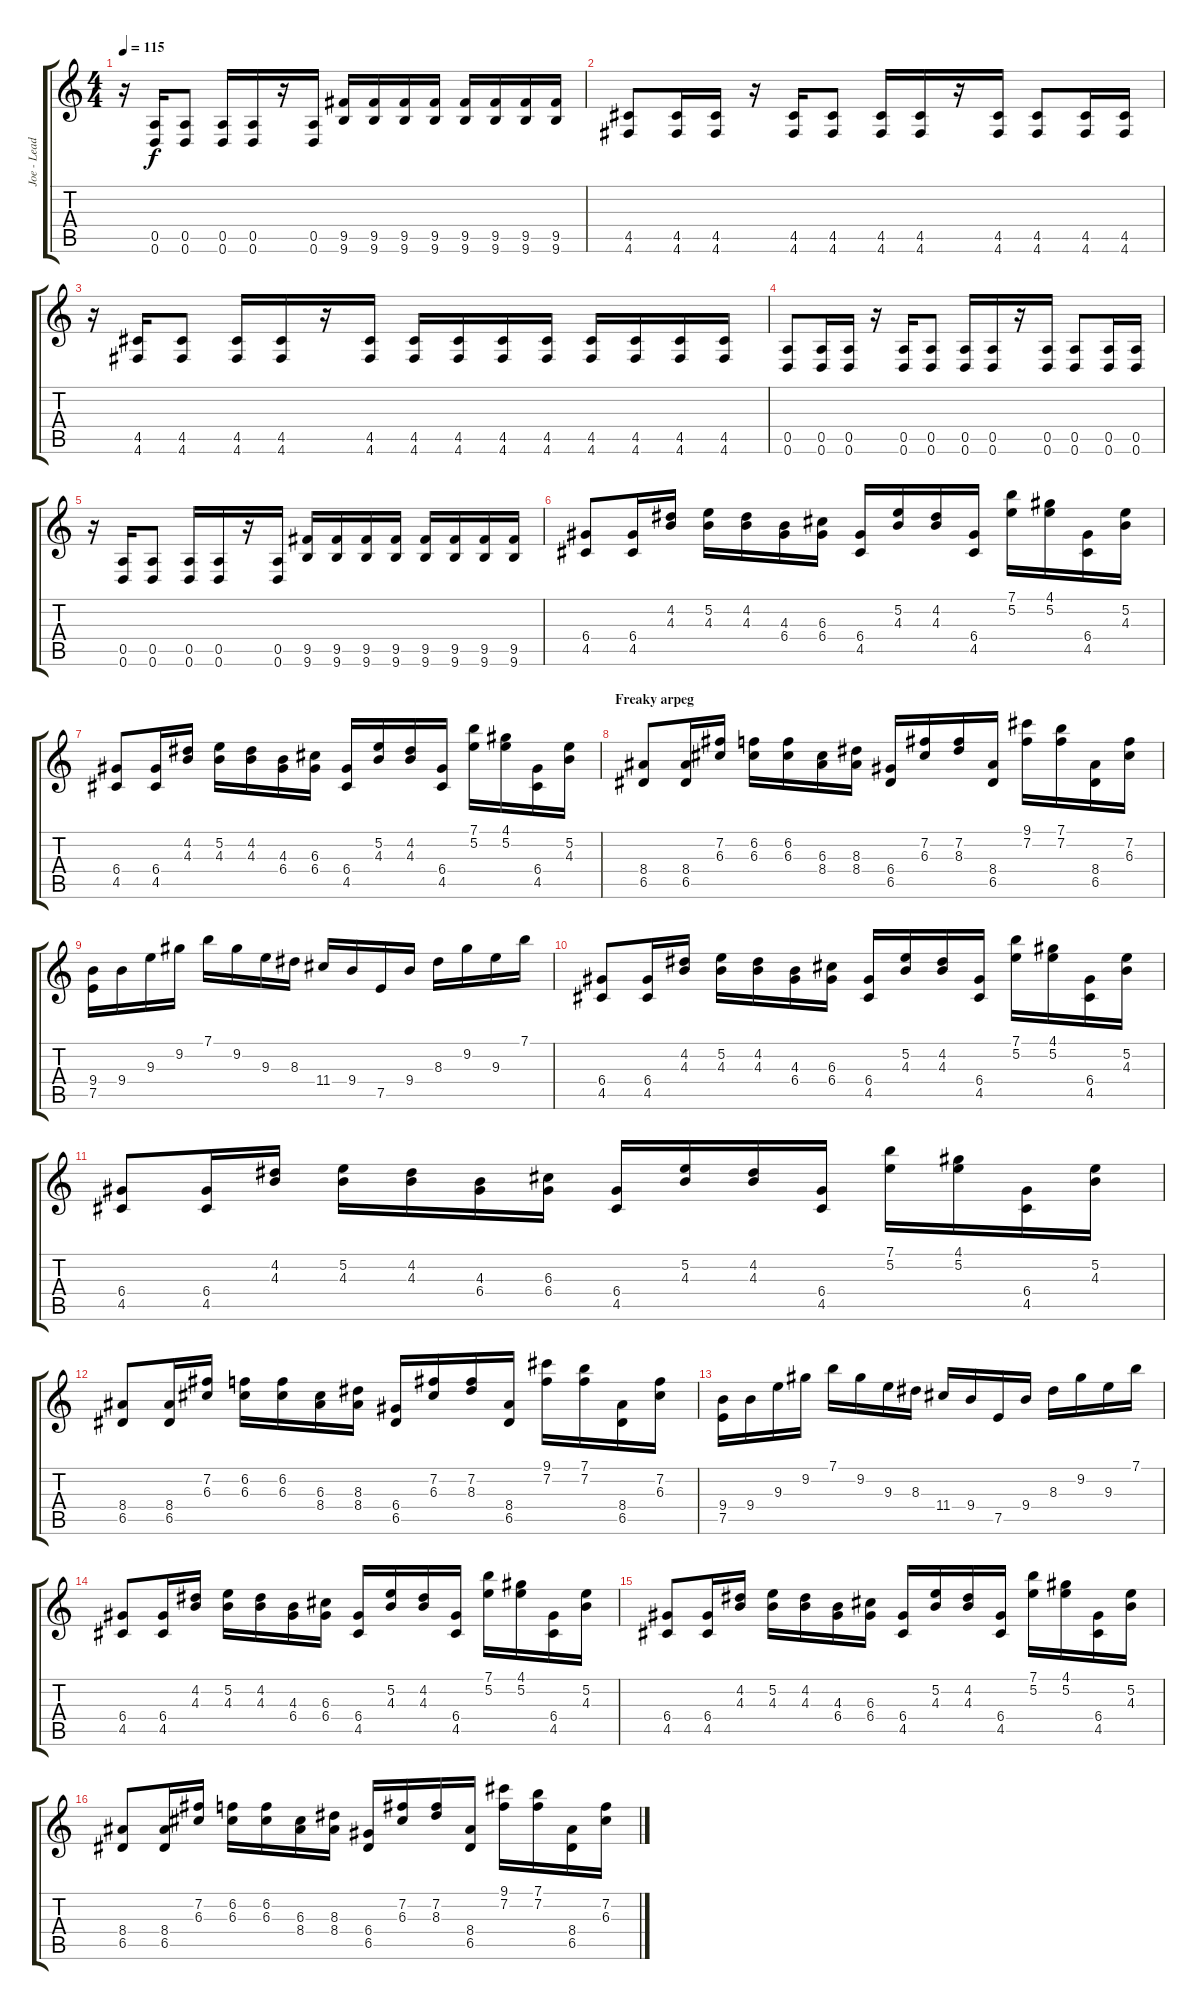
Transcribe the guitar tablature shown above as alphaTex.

\track ("Joe - Lead guitar" "Joe - Lead") {instrument distortionguitar}
\staff {score tabs}
\tuning (E4 B3 G3 D3 A2 D2) {hide}
\ts (4 4)
\tempo 115
\clef g2
\ks c
r.16{dy f} (0.5 0.6).16 (0.5 0.6).8 (0.5 0.6).16 (0.5 0.6).16 r.16 (0.5 0.6).16 (9.5 9.6).16 (9.5 9.6).16 (9.5 9.6).16 (9.5 9.6).16 (9.5 9.6).16 (9.5 9.6).16 (9.5 9.6).16 (9.5 9.6).16 |
(4.5 4.6).8 (4.5 4.6).16 (4.5 4.6).16 r.16 (4.5 4.6).16 (4.5 4.6).8 (4.5 4.6).16 (4.5 4.6).16 r.16 (4.5 4.6).16 (4.5 4.6).8 (4.5 4.6).16 (4.5 4.6).16 |
r.16 (4.5 4.6).16 (4.5 4.6).8 (4.5 4.6).16 (4.5 4.6).16 r.16 (4.5 4.6).16 (4.5 4.6).16 (4.5 4.6).16 (4.5 4.6).16 (4.5 4.6).16 (4.5 4.6).16 (4.5 4.6).16 (4.5 4.6).16 (4.5 4.6).16 |
(0.5 0.6).8 (0.5 0.6).16 (0.5 0.6).16 r.16 (0.5 0.6).16 (0.5 0.6).8 (0.5 0.6).16 (0.5 0.6).16 r.16 (0.5 0.6).16 (0.5 0.6).8 (0.5 0.6).16 (0.5 0.6).16 |
r.16 (0.5 0.6).16 (0.5 0.6).8 (0.5 0.6).16 (0.5 0.6).16 r.16 (0.5 0.6).16 (9.5 9.6).16 (9.5 9.6).16 (9.5 9.6).16 (9.5 9.6).16 (9.5 9.6).16 (9.5 9.6).16 (9.5 9.6).16 (9.5 9.6).16 |
(6.4 4.5).8{instrument electricguitarclean} (6.4 4.5).16 (4.2 4.3).16 (5.2 4.3).16 (4.2 4.3).16 (4.3 6.4).16 (6.3 6.4).16 (6.4 4.5).16 (5.2 4.3).16 (4.2 4.3).16 (6.4 4.5).16 (7.1 5.2).16 (4.1 5.2).16 (6.4 4.5).16 (5.2 4.3).16 |
(6.4 4.5).8{instrument electricguitarclean} (6.4 4.5).16 (4.2 4.3).16 (5.2 4.3).16 (4.2 4.3).16 (4.3 6.4).16 (6.3 6.4).16 (6.4 4.5).16 (5.2 4.3).16 (4.2 4.3).16 (6.4 4.5).16 (7.1 5.2).16 (4.1 5.2).16 (6.4 4.5).16 (5.2 4.3).16 |
\section ("" "Freaky arpeg")
(8.4 6.5).8{instrument electricguitarclean} (8.4 6.5).16 (7.2 6.3).16 (6.2 6.3).16 (6.2 6.3).16 (6.3 8.4).16 (8.3 8.4).16 (6.4 6.5).16 (7.2 6.3).16 (7.2 8.3).16 (8.4 6.5).16 (9.1 7.2).16 (7.1 7.2).16 (8.4 6.5).16 (7.2 6.3).16 |
(9.4 7.5).16 9.4.16 9.3.16 9.2.16 7.1.16 9.2.16 9.3.16 8.3.16 11.4.16 9.4.16 7.5.16 9.4.16 8.3.16 9.2.16 9.3.16 7.1.16 |
(6.4 4.5).8{instrument electricguitarclean} (6.4 4.5).16 (4.2 4.3).16 (5.2 4.3).16 (4.2 4.3).16 (4.3 6.4).16 (6.3 6.4).16 (6.4 4.5).16 (5.2 4.3).16 (4.2 4.3).16 (6.4 4.5).16 (7.1 5.2).16 (4.1 5.2).16 (6.4 4.5).16 (5.2 4.3).16 |
(6.4 4.5).8{instrument electricguitarclean} (6.4 4.5).16 (4.2 4.3).16 (5.2 4.3).16 (4.2 4.3).16 (4.3 6.4).16 (6.3 6.4).16 (6.4 4.5).16 (5.2 4.3).16 (4.2 4.3).16 (6.4 4.5).16 (7.1 5.2).16 (4.1 5.2).16 (6.4 4.5).16 (5.2 4.3).16 |
(8.4 6.5).8{instrument electricguitarclean} (8.4 6.5).16 (7.2 6.3).16 (6.2 6.3).16 (6.2 6.3).16 (6.3 8.4).16 (8.3 8.4).16 (6.4 6.5).16 (7.2 6.3).16 (7.2 8.3).16 (8.4 6.5).16 (9.1 7.2).16 (7.1 7.2).16 (8.4 6.5).16 (7.2 6.3).16 |
(9.4 7.5).16 9.4.16 9.3.16 9.2.16 7.1.16 9.2.16 9.3.16 8.3.16 11.4.16 9.4.16 7.5.16 9.4.16 8.3.16 9.2.16 9.3.16 7.1.16 |
(6.4 4.5).8{instrument electricguitarclean} (6.4 4.5).16 (4.2 4.3).16 (5.2 4.3).16 (4.2 4.3).16 (4.3 6.4).16 (6.3 6.4).16 (6.4 4.5).16 (5.2 4.3).16 (4.2 4.3).16 (6.4 4.5).16 (7.1 5.2).16 (4.1 5.2).16 (6.4 4.5).16 (5.2 4.3).16 |
(6.4 4.5).8{instrument electricguitarclean} (6.4 4.5).16 (4.2 4.3).16 (5.2 4.3).16 (4.2 4.3).16 (4.3 6.4).16 (6.3 6.4).16 (6.4 4.5).16 (5.2 4.3).16 (4.2 4.3).16 (6.4 4.5).16 (7.1 5.2).16 (4.1 5.2).16 (6.4 4.5).16 (5.2 4.3).16 |
(8.4 6.5).8{instrument electricguitarclean} (8.4 6.5).16 (7.2 6.3).16 (6.2 6.3).16 (6.2 6.3).16 (6.3 8.4).16 (8.3 8.4).16 (6.4 6.5).16 (7.2 6.3).16 (7.2 8.3).16 (8.4 6.5).16 (9.1 7.2).16 (7.1 7.2).16 (8.4 6.5).16 (7.2 6.3).16
